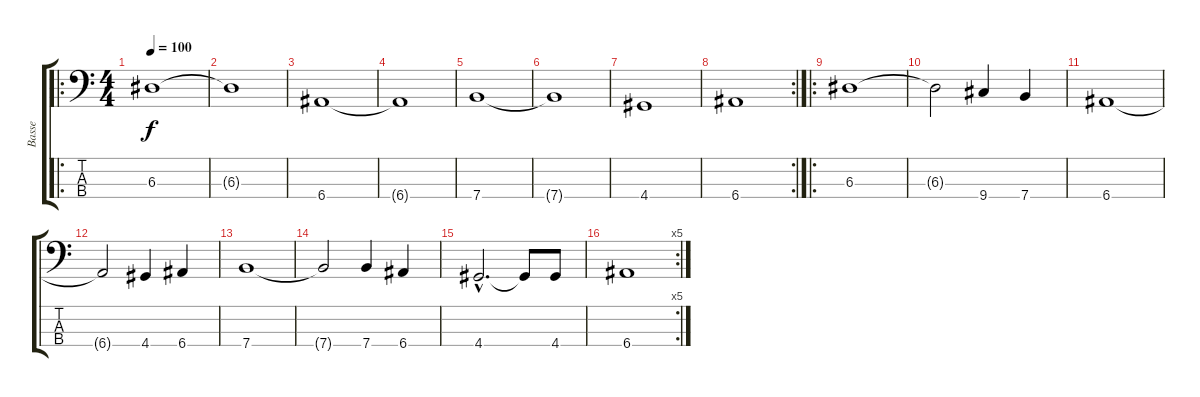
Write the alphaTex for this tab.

\track ("Basse" "Basse") {instrument electricbassfinger}
\staff {score tabs}
\tuning (G2 D2 A1 E1) {hide}
\ro
\ts (4 4)
\tempo 100
\clef f4
\ks c
6.3.1{dy f} |
6.3{t}.1 |
6.4.1 |
6.4{t}.1 |
7.4.1 |
7.4{t}.1 |
4.4.1 |
\rc 2
6.4.1 |
\ro
6.3.1 |
6.3{t}.2 9.4.4 7.4.4 |
6.4.1 |
6.4{t}.2 4.4.4 6.4.4 |
7.4.1 |
7.4{t}.2 7.4.4 6.4.4 |
4.4{hac}.2{d} 4.4{t}.8 4.4.8 |
\rc 5
6.4.1
